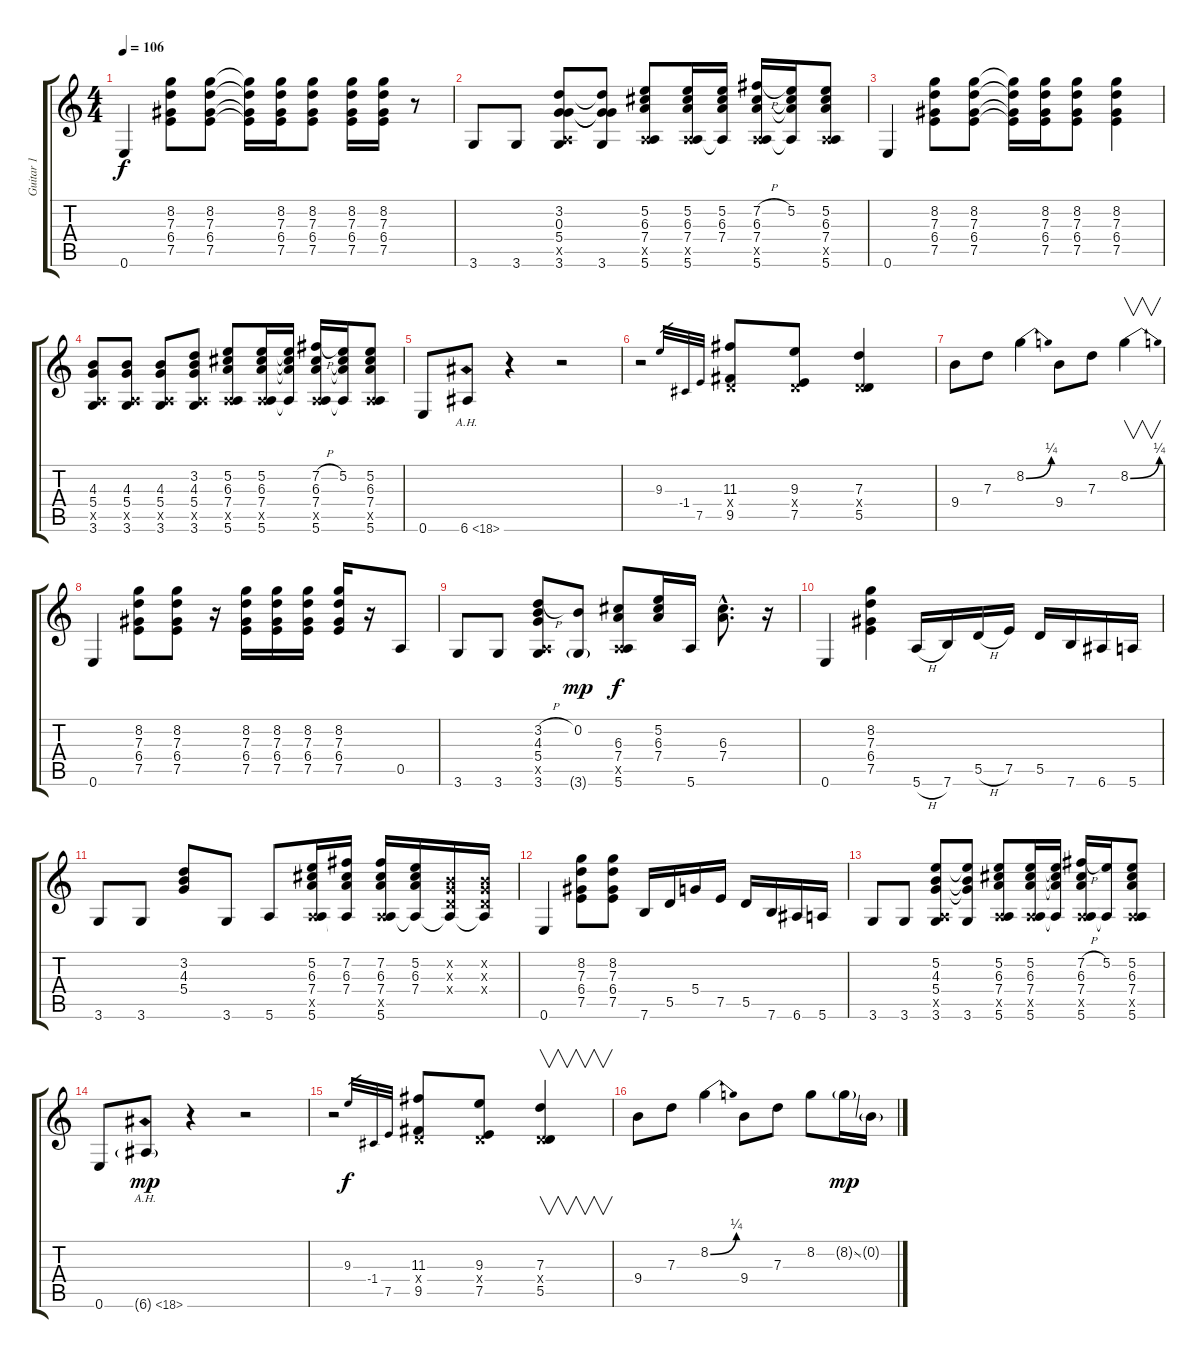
\track ("Guitar 1" "Guitar 1") {instrument distortionguitar}
\staff {score tabs}
\tuning (E4 B3 G3 D3 A2 E2) {hide}
\ts (4 4)
\tempo 106
\clef g2
\ks c
0.6.4{dy f} (8.2 7.3 6.4 7.5).8 (8.2 7.3 6.4 7.5).8 (8.2{t} 7.3{t} 6.4{t} 7.5{t}).16 (8.2 7.3 6.4 7.5).16 (8.2 7.3 6.4 7.5).8 (8.2 7.3 6.4 7.5).16 (8.2 7.3 6.4 7.5).16 r.8 |
3.6.8 3.6.8 (3.2 0.3 5.4 0.5{x} 3.6).8 (3.2{t} 0.3{t} 5.4{t} 3.6).8 (5.2 6.3 7.4 0.5{x} 5.6).8 (5.2 6.3 7.4 0.5{x} 5.6).16 (5.2 6.3 7.4 5.6{t}).16 (7.2{h} 6.3 7.4 0.5{x} 5.6).16 (5.2 6.3{t} 7.4{t} 5.6{t}).16 (5.2 6.3 7.4 0.5{x} 5.6).8 |
0.6.4 (8.2 7.3 6.4 7.5).8 (8.2 7.3 6.4 7.5).8 (8.2{t} 7.3{t} 6.4{t} 7.5{t}).16 (8.2 7.3 6.4 7.5).16 (8.2 7.3 6.4 7.5).8 (8.2 7.3 6.4 7.5).4 |
(4.3 5.4 0.5{x} 3.6).8 (4.3 5.4 0.5{x} 3.6).8 (4.3 5.4 0.5{x} 3.6).8 (3.2 4.3 5.4 0.5{x} 3.6).8 (5.2 6.3 7.4 0.5{x} 5.6).8 (5.2 6.3 7.4 0.5{x} 5.6).16 (5.2{t} 6.3{t} 7.4{t} 5.6{t}).16 (7.2{h} 6.3 7.4 0.5{x} 5.6).16 (5.2 6.3{t} 7.4{t} 5.6{t}).16 (5.2 6.3 7.4 0.5{x} 5.6).8 |
0.6.8 6.6{ah 12}.8 r.4 r.2 |
r.2 9.3.32{gr} -1.4.32{gr} 7.5.32{gr} (11.3 0.4{x} 9.5).8 (9.3 0.4{x} 7.5).8 (7.3 0.4{x} 5.5).4 |
9.4.8 7.3.8 8.2{be (bend 0 0 60 1)}.4 9.4.8 7.3.8 8.2{be (bend 0 0 60 1)}.4{v} |
0.6.4 (8.2 7.3 6.4 7.5).8 (8.2 7.3 6.4 7.5).8 r.16 (8.2 7.3 6.4 7.5).16 (8.2 7.3 6.4 7.5).16 (8.2 7.3 6.4 7.5).16 (8.2 7.3 6.4 7.5).16 r.16 0.5.8 |
3.6.8 3.6.8 (3.2{h} 4.3 5.4 0.5{x} 3.6).8 (0.2 3.6{g}).8{dy mp} (6.3 7.4 0.5{x} 5.6).8{dy f} (5.2 6.3 7.4).16 5.6.16 (6.3{hac} 7.4{hac}).8{d} r.16 |
0.6.4 (8.2 7.3 6.4 7.5).4 5.6{h}.16 7.6.16 5.5{h}.16 7.5.16 5.5.16 7.6.16 6.6.16 5.6.16 |
3.6.8 3.6.8 (3.2 4.3 5.4).8 3.6.8 5.6.8 (5.2 6.3 7.4 0.5{x} 5.6).16 (7.2 6.3 7.4 5.6{t}).16 (7.2 6.3 7.4 0.5{x} 5.6).16 (5.2 6.3 7.4 5.6{t}).16 (0.2{x} 0.3{x} 0.4{x} 5.6{t}).16 (0.2{x} 0.3{x} 0.4{x} 5.6{t}).16 |
0.6.4 (8.2 7.3 6.4 7.5).8 (8.2 7.3 6.4 7.5).8 7.6.16 5.5.16 5.4.16 7.5.16 5.5.16 7.6.16 6.6.16 5.6.16 |
3.6.8 3.6.8 (5.2 4.3 5.4 0.5{x} 3.6).8 (5.2{t} 4.3{t} 5.4{t} 3.6).8 (5.2 6.3 7.4 0.5{x} 5.6).8 (5.2 6.3 7.4 0.5{x} 5.6).16 (5.2{t} 6.3{t} 7.4{t} 5.6{t}).16 (7.2{h} 6.3 7.4 0.5{x} 5.6).16 (5.2 5.6{t}).16 (5.2 6.3 7.4 0.5{x} 5.6).8 |
0.6.8 6.6{ah 12 g}.8{dy mp} r.4 r.2 |
r.2 9.3.32{gr dy f} -1.4.32{gr} 7.5.32{gr} (11.3 0.4{x} 9.5).8 (9.3 0.4{x} 7.5).8 (7.3 0.4{x} 5.5).4{v} |
9.4.8 7.3.8 8.2{be (bend 0 0 60 1)}.4 9.4.8 7.3.8 8.2.8 8.2{ss g}.16{dy mp} 0.2{g}.16
